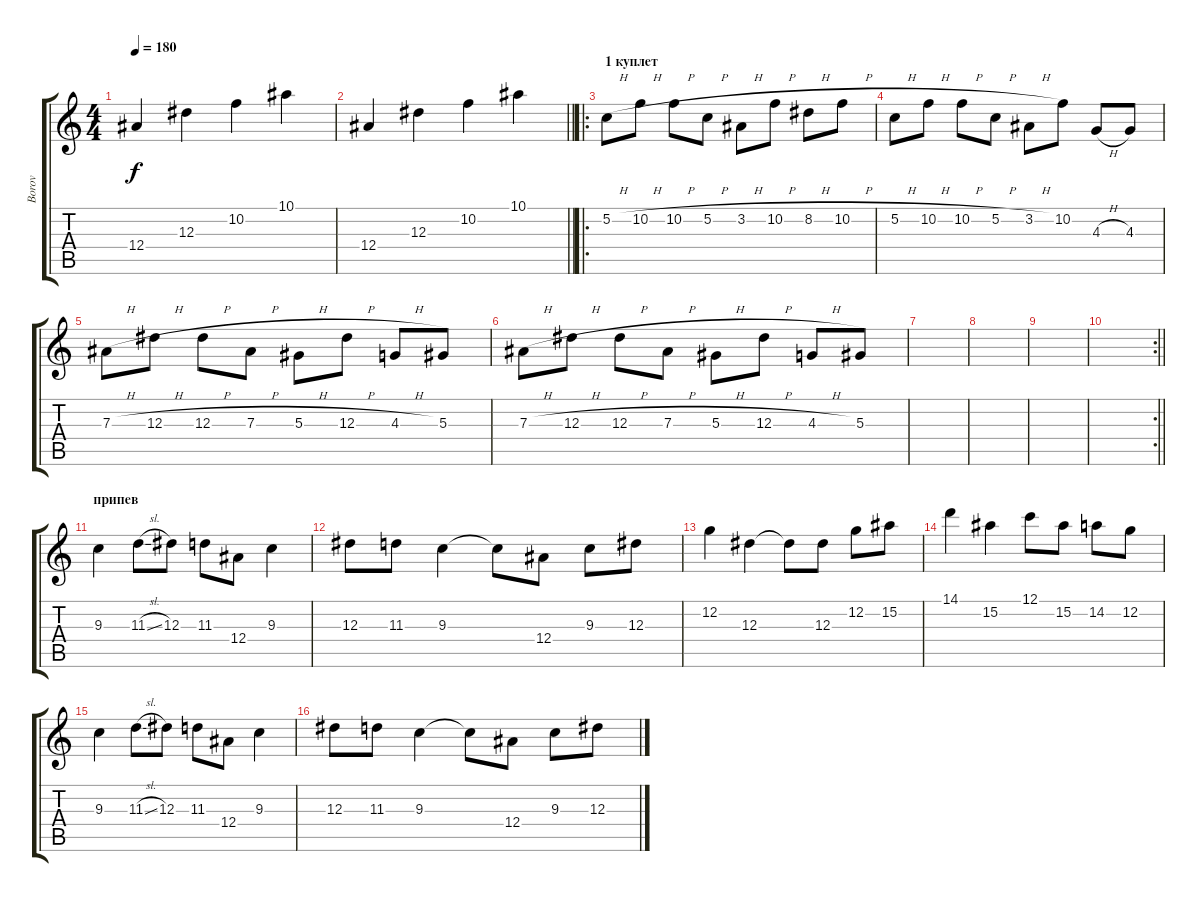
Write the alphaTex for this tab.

\track ("Borov" "Borov") {instrument distortionguitar}
\staff {score tabs}
\tuning (C4 G3 Eb3 Bb2 F2 C2) {hide}
\ts (4 4)
\tempo 180
\clef g2
\ks c
12.4.4{dy f} 12.3.4 10.2.4 10.1.4 |
\barLineRight lightlight
12.4.4 12.3.4 10.2.4 10.1.4 |
\ro
\section ("" " 1 куплет")
5.2{h}.8 10.2{h}.8 10.2{h}.8 5.2{h}.8 3.2{h}.8 10.2{h}.8 8.2{h}.8 10.2{h}.8 |
5.2{h}.8 10.2{h}.8 10.2{h}.8 5.2{h}.8 3.2{h}.8 10.2.8 4.3{h}.8 4.3.8 |
7.3{h}.8 12.3{h}.8 12.3{h}.8 7.3{h}.8 5.3{h}.8 12.3{h}.8 4.3{h}.8 5.3.8 |
7.3{h}.8 12.3{h}.8 12.3{h}.8 7.3{h}.8 5.3{h}.8 12.3{h}.8 4.3{h}.8 5.3.8 |
|
|
|
\rc 2
\barLineRight lightlight
|
\section ("" "припев")
9.3.4 11.3{sl}.8 12.3.8 11.3.8 12.4.8 9.3.4 |
12.3.8 11.3.8 9.3.4 9.3{t}.8 12.4.8 9.3.8 12.3.8 |
12.2.4 12.3.4 12.3{t}.8 12.3.8 12.2.8 15.2.8 |
14.1.4 15.2.4 12.1.8 15.2.8 14.2.8 12.2.8 |
9.3.4 11.3{sl}.8 12.3.8 11.3.8 12.4.8 9.3.4 |
12.3.8 11.3.8 9.3.4 9.3{t}.8 12.4.8 9.3.8 12.3.8
